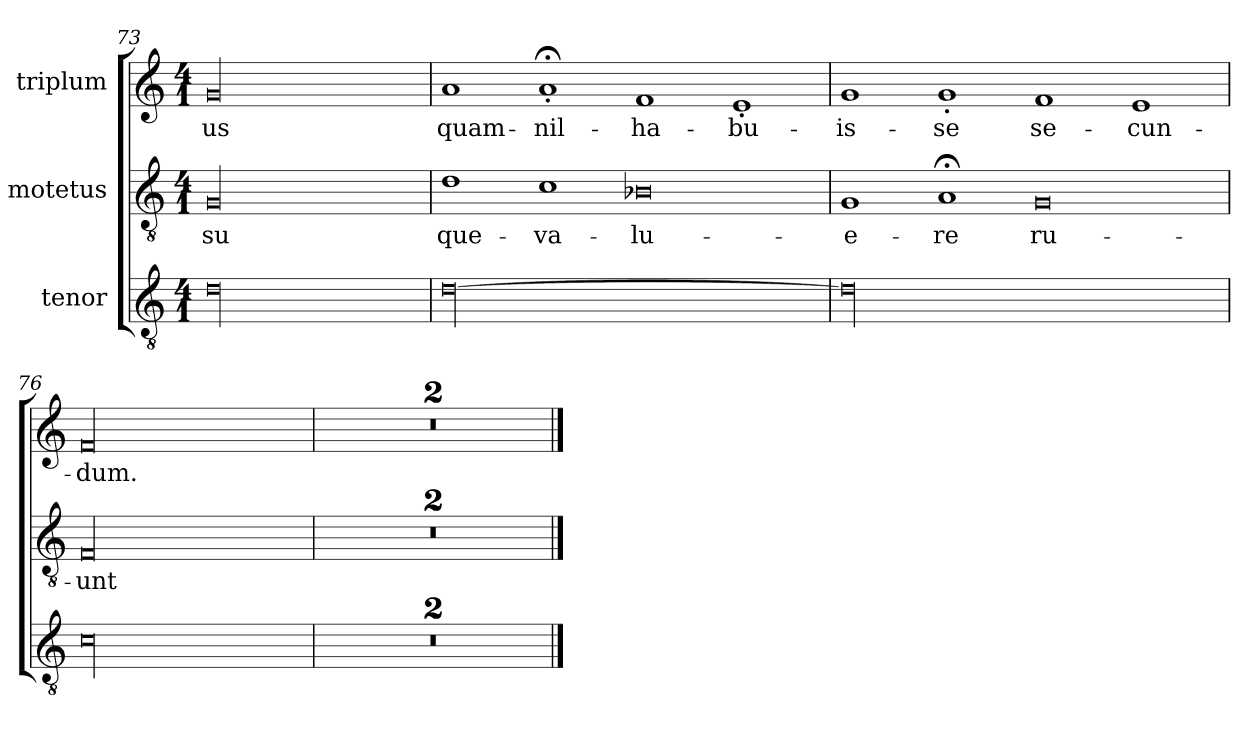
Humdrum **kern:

**kern	**kern	**text	**kern	**text
*part3	*part2	*part2	*part1	*part1
*staff3	*staff2	*staff2	*staff1	*staff1
*I"tenor	*I"motetus	*	*I"triplum	*
*clefGv2	*clefGv2	*	*clefG2	*
*k[]	*k[]	*	*k[]	*
*C:	*C:	*	*C:	*
*M4/1	*M4/1	*	*M4/1	*
=73	=73	=73	=73	=73
00d\	00G/	-su	00g/	-us
=74	=74	=74	=74	=74
[00d\	1d\	que-	1a/	quam-
.	1c\	va-	1a;<'/	nil-
.	0B-X\	-lu-	1f/	ha-
.	.	.	1e'/	-bu-
=75	=75	=75	=75	=75
00d\]	1G/	-e-	1g/	-is-
.	1A;</	-re	1g'/	-se
.	0G/	ru-	1f/	se-
.	.	.	1e/	-cun-
=76	=76	=76	=76	=76
00c\	00F/	-unt	00f/	-dum.
=77	=77	=77	=77	=77
00r	00r	.	00r	.
=78	=78	=78	=78	=78
00r	00r	.	00r	.
==	==	==	==	==
*-	*-	*-	*-	*-
